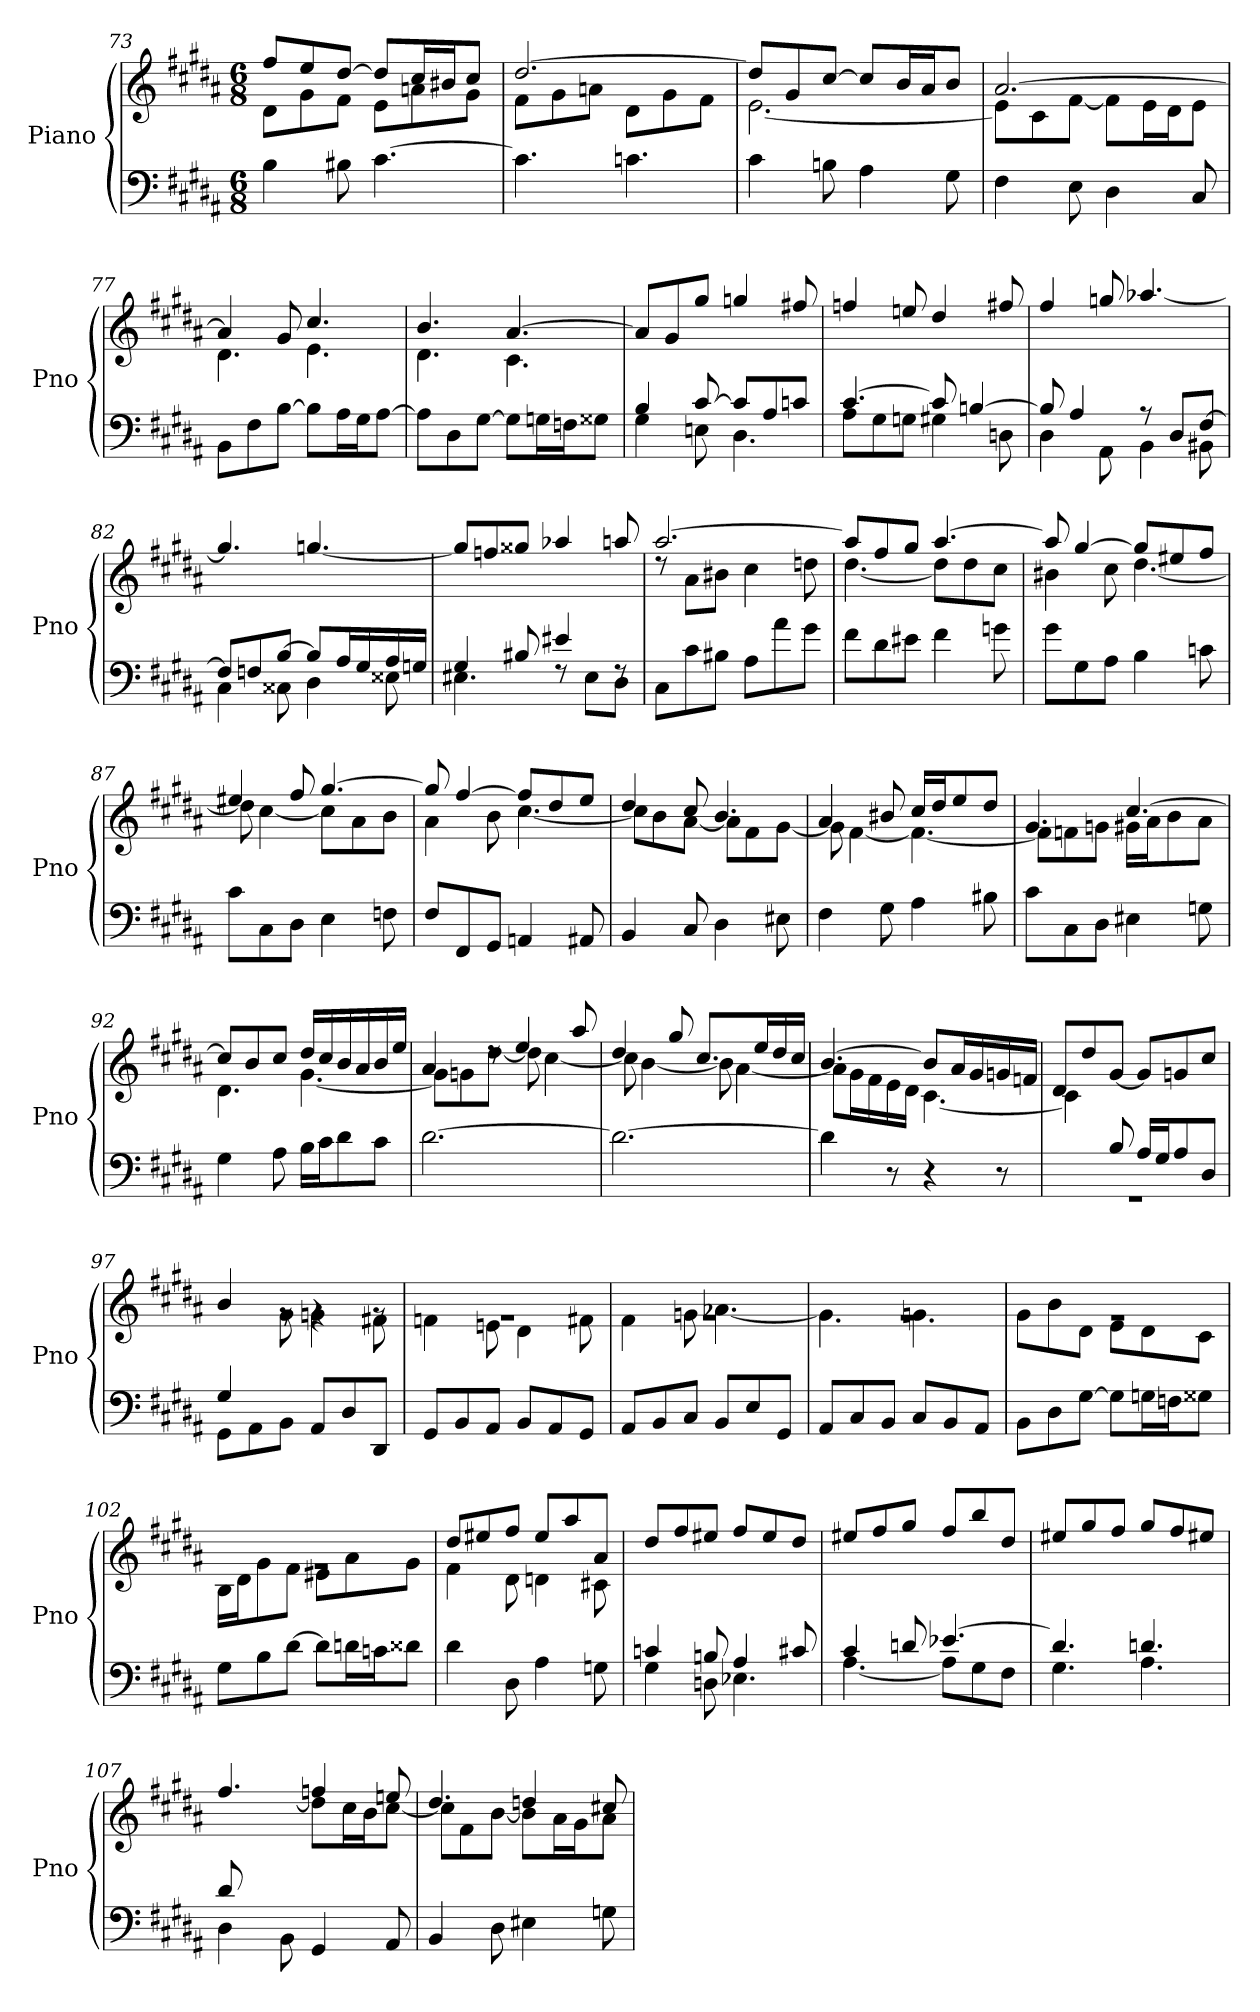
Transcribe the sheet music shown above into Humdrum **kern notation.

**kern	**kern
*part1	*part1
*staff2	*staff1
*I"Piano	*
*I'Pno	*
*clefF4	*clefG2
*k[f#c#g#d#a#]	*k[f#c#g#d#a#]
*M6/8	*M6/8
=73	=73
*	*^
4B\	8ff#/L	8d#\L
.	8ee/	8g#\
8B#X\	[8dd#/J	8f#\J
[4.c#\	8dd#/L]	8e\L
.	16cc#/L	8an\
.	16b#X/J	.
.	8cc#/J	8g#\J
=74	=74	=74
4.c#\]	[2.dd#/	8f#\L
.	.	8g#\
.	.	8an\J
4.cni\	.	8d#\L
.	.	8g#\
.	.	8f#\J
=75	=75	=75
4c#\	8dd#/L]	[2.e\
.	8g#/	.
8Bn\	[8cc#/J	.
4A#\	8cc#/L]	.
.	16b/L	.
.	16a#/J	.
8G#\	8b/J	.
!!LO:LB:g=z	!!
=76	=76	=76
4F#\	[2.a#/	8e\L]
.	.	8c#\
8E\	.	[8f#\J
4D#\	.	8f#\L]
.	.	16e\L
.	.	16d#\J
8C#/	.	8e\J
=77	=77	=77
8BB\L	4a#/]	4.d#\
8F#\	.	.
[8B\J	8g#/	.
8B\L]	4.cc#/	4.e\
16A#\L	.	.
16G#\J	.	.
[8A#\J	.	.
=78	=78	=78
8A#\L]	4.b/	4.d#\
8D#\	.	.
[8G#\J	.	.
8G#\L]	[4.a#/	4.c#\
16Gni\L	.	.
16Fni\J	.	.
8G##i\J	.	.
*	*v	*v
=79	=79
*^	*
4B/	4G#\	8a#/L]
.	.	8g#/
[8c#/	8En\	8gg#/J
8c#/L]	4.D#\	4ggni/
8A#/	.	.
8cni/J	.	8ff#X/
=80	=80	=80
[4.c#/	8A#\L	4ffni/
.	8G#\	.
.	8Gni\J	8een/
8c#/]	4G#\	4dd#/
[4Bn/	.	.
.	8Dni\	8ff#Xi/
!!LO:LB:g=z
=81	=81	=81
8B/]	4D#\	4ff#/
4A#/	.	.
.	8AA#\	8ggni/
8r	4BB\	[4.aa-Xi/
8D#/L	.	.
[8F#/J	8BB#X\	.
=82	=82	=82
8F#/L]	4C#\	4.gg#/]
8Fni/	.	.
[8B/J	8C##X\	.
8B/L]	4D#\	[4.ggni/
16A#/L	.	.
16G#/	.	.
16A#/	8E##Xi\	.
16Gni/JJ	.	.
=83	=83	=83
4G#/	4.E#X\	8ggni/L]
.	.	8ffni/
8B#X/	.	8gg##Xi/J
4e#X/	8rF	4aa-Xi/
.	8E#\L	.
8rF	8D#\J	8aani/
*v	*v	*
=84	=84
*	*^
8C#\L	[2.aa#/	8rdd
8c#\	.	8a#\L
8B#X\J	.	8b#X\J
8A#\L	.	4cc#\
8a#\	.	.
8g#\J	.	8ddni\
=85	=85	=85
8f#\L	8aa#/L]	[4.dd#\
8d#\	8ff#/	.
8e#X\J	8gg#/J	.
4f#\	[4.aa#/	8dd#\L]
.	.	8dd#\
8gni\	.	8cc#\J
!!LO:LB:g=z	!!
=86	=86	=86
8g#\L	8aa#/]	4b#X\
8G#\	[4gg#/	.
8A#\J	.	8cc#\
4B\	8gg#/L]	[4.dd#\
.	8ee#X/	.
8cni\	8ff#/J	.
=87	=87	=87
8c#\L	4ee#X/	8dd#\]
8C#\	.	[4cc#\
8D#\J	8ff#/	.
4E\	[4.gg#/	8cc#\L]
.	.	8a#\
8Fni\	.	8b\J
=88	=88	=88
8F#/L	8gg#/]	4a#\
8FF#/	[4ff#/	.
8GG#/J	.	8b\
4AAn/	8ff#/L]	[4.cc#\
.	8dd#/	.
8AA#X/	8ee/J	.
=89	=89	=89
4BB/	4dd#/	8cc#\L]
.	.	8b\
8C#/	8cc#/	[8a#\J
4D#\	4.b/	8a#\L]
.	.	8f#\
8E#X\	.	[8g#\J
=90	=90	=90
4F#\	4a#/	8g#\]
.	.	[4f#\
8G#\	8b#X/	.
4A#\	16cc#/LL	4.f#\_
.	16dd#/J	.
.	8ee/	.
8B#X\	8dd#/J	.
!!LO:PB:g=z	!!
=91	=91	=91
8c#\L	4.g#/	8f#\L]
8C#\	.	8fni\
8D#\J	.	8gni\J
4E#X\	[4.cc#/	16g#\LL
.	.	16a#\J
.	.	8b\
8Gni\	.	8a#\J
=92	=92	=92
4G#\	8cc#/L]	4.d#\
.	8b/	.
8A#\	8cc#/J	.
16B\LL	16dd#/LL	[4.g#\
16c#\J	16cc#/	.
8d#\	16b/	.
.	16a#/	.
8c#\J	16b/	.
.	16ee/JJ	.
=93	=93	=93
[2.d#\	4a#/	8g#\L]
.	.	8gni\
.	8rdd	[8dd#\J
.	4ee/	8dd#\]
.	.	[4cc#\
.	8aa#/	.
=94	=94	=94
2.d#\_	4dd#/	8cc#\]
.	.	[4b\
.	8gg#/	.
.	8.cc#/L	8b\]
.	.	[4a#\
.	16ee/L	.
.	16dd#/	.
.	16cc#/JJ	.
!!LO:LB:g=z	!!
=95	=95	=95
4d#\]	[4.b/	8a#\L]
.	.	16g#\L
.	.	16f#\
8r	.	16e\
.	.	16d#\JJ
4r	8b/L]	[4.c#\
.	16a#/L	.
.	16g#/	.
8r	16gni/	.
.	16fni/JJ	.
=96	=96	=96
*^	*	*
4ryy	2.rGG	8d#/L	4c#\]
.	.	8dd#/	.
8B/	.	[8g#/J	2ryy
16A#/LL	.	8g#/L]	.
16G#/J	.	.	.
8A#/	.	8gni/	.
8D#/J	.	8cc#/J	.
=97	=97	=97	=97
4G#/	8GG#\L	4b/	4ryy
.	8AA#\	.	.
2ryy	8BB\J	8rg	8g#\
.	8AA#/L	4rg	4gni\
.	8D#/	.	.
.	8DD#/J	8rg	8f#X\
*v	*v	*	*
=98	=98	=98
8GG#/L	2.rg	4fni\
8BB/	.	.
8AA#/J	.	8en\
8BB/L	.	4d#\
8AA#/	.	.
8GG#/J	.	8f#Xi\
=99	=99	=99
8AA#/L	2.rg	4f#\
8BB/	.	.
8C#/J	.	8gni\
8BB/L	.	[4.a-Xi\
8E/	.	.
8GG#/J	.	.
=100	=100	=100
8AA#/L	2.rg	4.g#\]
8C#/	.	.
8BB/J	.	.
8C#/L	.	4.gni\
8BB/	.	.
8AA#/J	.	.
!!LO:LB:g=z	!!
=101	=101	=101
8BB\L	2.rg	8g#\L
8D#\	.	8b\
[8G#\J	.	8d#\J
8G#\L]	.	8e\L
16Gni\L	.	8d#\
16Fni\J	.	.
8G##i\J	.	8c#\J
=102	=102	=102
8G#\L	2.rg	16B\LL
.	.	16d#\J
8B\	.	8g#\
[8d#\J	.	8f#\J
8d#\L]	.	8e#X\L
16dni\L	.	8a#\
16cni\J	.	.
8d##i\J	.	8g#\J
=103	=103	=103
4d#\	8dd#/L	4f#\
.	8ee#X/	.
8D#\	8ff#/J	8d#\
4A#\	8ee#/L	4dni\
.	8aa#/	.
8Gni\	8a#/J	8c#X\
*	*v	*v
=104	=104
*^	*
4cni/	4G#\	8dd#/L
.	.	8ff#/
8Bn/	8Dni\	8ee#X/J
4A#/	4.E-Xi\	8ff#/L
.	.	8ee#/
8c#Xi/	.	8dd#/J
=105	=105	=105
4c#/	[4.A#\	8ee#X/L
.	.	8ff#/
8dni/	.	8gg#/J
[4.e-Xi/	8A#\L]	8ff#/L
.	8G#\	8bb/
.	8F#\J	8dd#/J
!!LO:LB:g=z
=106	=106	=106
4.d#/]	4.G#\	8ee#X/L
.	.	8gg#/
.	.	8ff#/J
4.dni/	4.A#\	8gg#/L
.	.	8ff#/
.	.	8ee#X/J
=107	=107	=107
*	*	*^
8d#/L	4D#\	4.ff#/	8ryy
2ryy	.	.	8a#\
.	8BB\	.	[8dd#\J
.	4GG#/	4ffni/	8dd#\L]
.	.	.	16cc#\L
.	.	.	16b\J
8ryy	8AA#/	8een/	[8cc#\J
*v	*v	*	*
=108	=108	=108
4BB/	4.dd#/	8cc#\L]
.	.	8f#\
8D#\	.	[8b\J
4E#X\	4ddni/	8b\L]
.	.	16a#\L
.	.	16g#\J
8Gni\	8cc#X/	8a#\J
*	*v	*v
=	=
*-	*-
